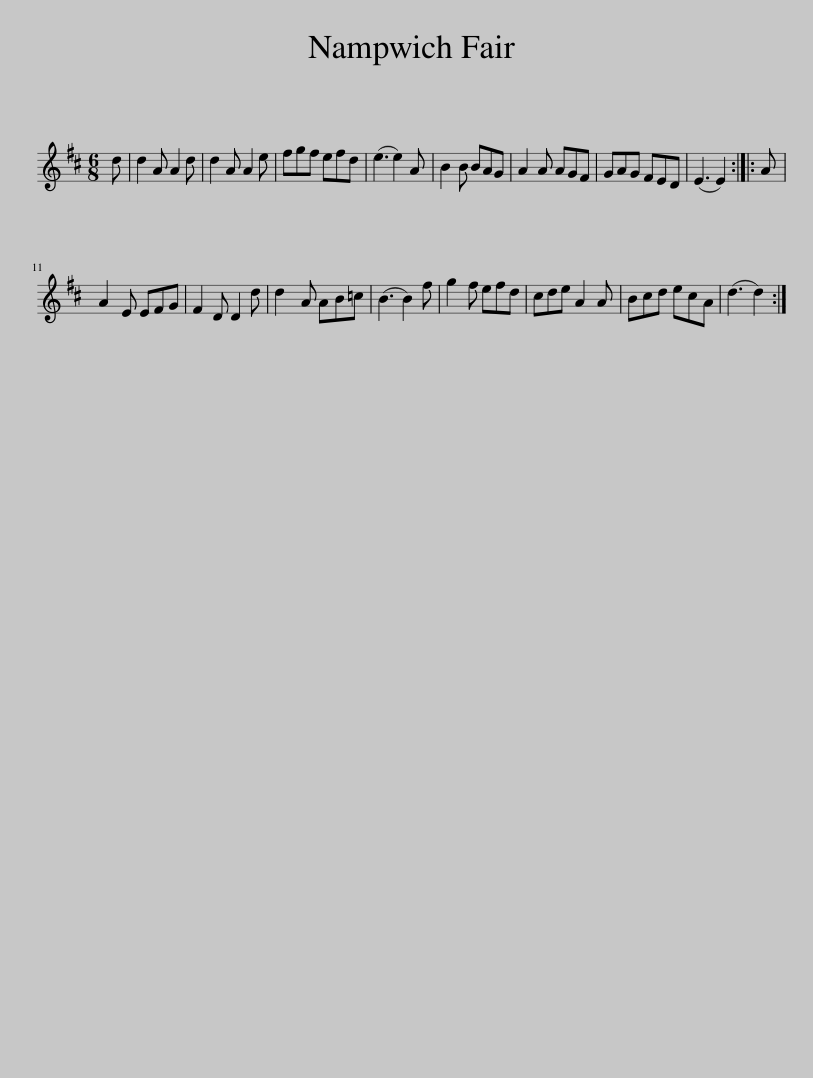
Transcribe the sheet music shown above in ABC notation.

X:1
L:1/8
M:6/8
I:linebreak $
K:D
V:1 treble
V:1
 d | d2 A A2 d | d2 A A2 e | fgf efd | (e3 e2) A | %5
 B2 B BAG | A2 A AGF | GAG FED | (E3 E2) :: A |$ %10
 A2 E EFG | F2 D D2 d | d2 A AB=c | (B3 B2) f | g2 f efd | %15
 cde A2 A | Bcd ecA | (d3 d2) :| %18
